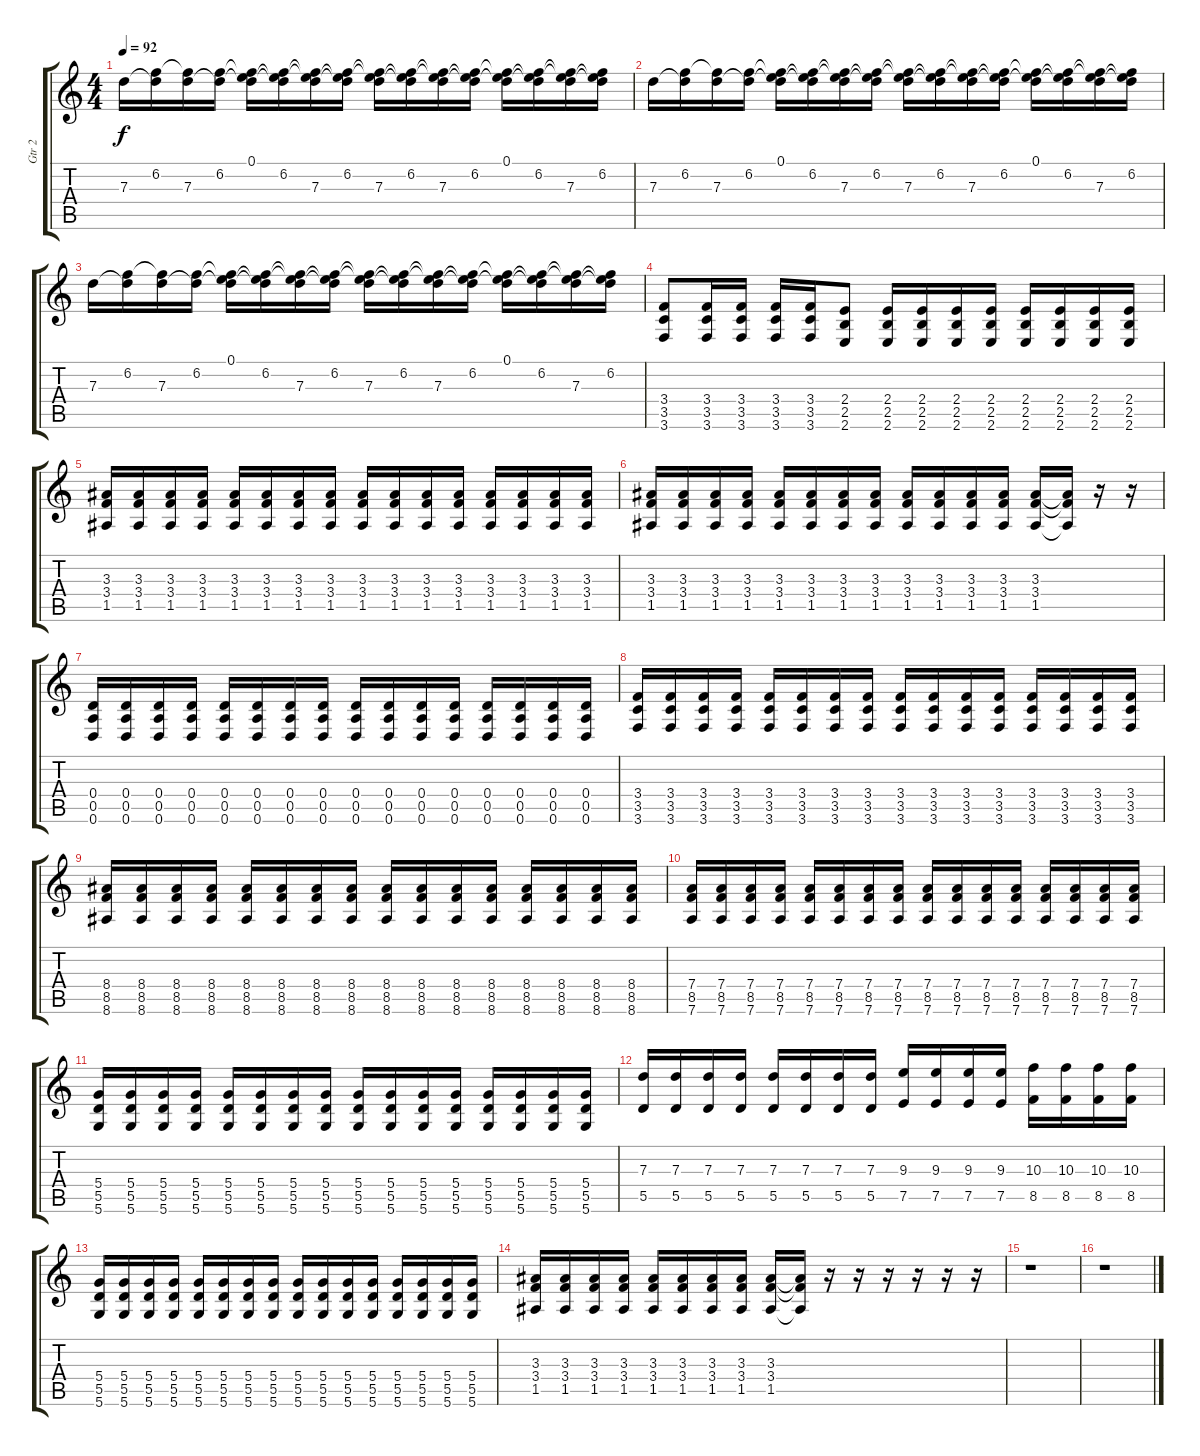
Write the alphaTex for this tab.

\track ("Gtr 2" "Gtr 2") {instrument distortionguitar}
\staff {score tabs}
\tuning (E4 B3 G3 D3 A2 D2) {hide}
\ts (4 4)
\tempo 92
\clef g2
\ks c
7.3.16{dy f volume 9 instrument electricguitarclean} (6.2 7.3{t}).16 (6.2{t} 7.3).16 (6.2 7.3{t}).16 (0.1 6.2{t} 7.3{t}).16 (0.1{t} 6.2 7.3{t}).16 (0.1{t} 6.2{t} 7.3).16 (0.1{t} 6.2 7.3{t}).16 (0.1{t} 6.2{t} 7.3).16 (0.1{t} 6.2 7.3{t}).16 (0.1{t} 6.2{t} 7.3).16 (0.1{t} 6.2 7.3{t}).16 (0.1 6.2{t} 7.3{t}).16 (0.1{t} 6.2 7.3{t}).16 (0.1{t} 6.2{t} 7.3).16 (0.1{t} 6.2 7.3{t}).16 |
7.3.16 (6.2 7.3{t}).16 (6.2{t} 7.3).16 (6.2 7.3{t}).16 (0.1 6.2{t} 7.3{t}).16 (0.1{t} 6.2 7.3{t}).16 (0.1{t} 6.2{t} 7.3).16 (0.1{t} 6.2 7.3{t}).16 (0.1{t} 6.2{t} 7.3).16 (0.1{t} 6.2 7.3{t}).16 (0.1{t} 6.2{t} 7.3).16 (0.1{t} 6.2 7.3{t}).16 (0.1 6.2{t} 7.3{t}).16 (0.1{t} 6.2 7.3{t}).16 (0.1{t} 6.2{t} 7.3).16 (0.1{t} 6.2 7.3{t}).16 |
7.3.16 (6.2 7.3{t}).16 (6.2{t} 7.3).16 (6.2 7.3{t}).16 (0.1 6.2{t} 7.3{t}).16 (0.1{t} 6.2 7.3{t}).16 (0.1{t} 6.2{t} 7.3).16 (0.1{t} 6.2 7.3{t}).16 (0.1{t} 6.2{t} 7.3).16 (0.1{t} 6.2 7.3{t}).16 (0.1{t} 6.2{t} 7.3).16 (0.1{t} 6.2 7.3{t}).16 (0.1 6.2{t} 7.3{t}).16 (0.1{t} 6.2 7.3{t}).16 (0.1{t} 6.2{t} 7.3).16 (0.1{t} 6.2 7.3{t}).16 |
(3.4 3.5 3.6).8{volume 13 instrument distortionguitar} (3.4 3.5 3.6).16 (3.4 3.5 3.6).16 (3.4 3.5 3.6).16 (3.4 3.5 3.6).16 (2.4 2.5 2.6).8 (2.4 2.5 2.6).16 (2.4 2.5 2.6).16 (2.4 2.5 2.6).16 (2.4 2.5 2.6).16 (2.4 2.5 2.6).16 (2.4 2.5 2.6).16 (2.4 2.5 2.6).16 (2.4 2.5 2.6).16 |
(3.3 3.4 1.5).16 (3.3 3.4 1.5).16 (3.3 3.4 1.5).16 (3.3 3.4 1.5).16 (3.3 3.4 1.5).16 (3.3 3.4 1.5).16 (3.3 3.4 1.5).16 (3.3 3.4 1.5).16 (3.3 3.4 1.5).16 (3.3 3.4 1.5).16 (3.3 3.4 1.5).16 (3.3 3.4 1.5).16 (3.3 3.4 1.5).16 (3.3 3.4 1.5).16 (3.3 3.4 1.5).16 (3.3 3.4 1.5).16 |
(3.3 3.4 1.5).16 (3.3 3.4 1.5).16 (3.3 3.4 1.5).16 (3.3 3.4 1.5).16 (3.3 3.4 1.5).16 (3.3 3.4 1.5).16 (3.3 3.4 1.5).16 (3.3 3.4 1.5).16 (3.3 3.4 1.5).16 (3.3 3.4 1.5).16 (3.3 3.4 1.5).16 (3.3 3.4 1.5).16 (3.3 3.4 1.5).16 (3.3{t} 3.4{t} 1.5{t}).16 r.16 r.16 |
(0.4 0.5 0.6).16 (0.4 0.5 0.6).16 (0.4 0.5 0.6).16 (0.4 0.5 0.6).16 (0.4 0.5 0.6).16 (0.4 0.5 0.6).16 (0.4 0.5 0.6).16 (0.4 0.5 0.6).16 (0.4 0.5 0.6).16 (0.4 0.5 0.6).16 (0.4 0.5 0.6).16 (0.4 0.5 0.6).16 (0.4 0.5 0.6).16 (0.4 0.5 0.6).16 (0.4 0.5 0.6).16 (0.4 0.5 0.6).16 |
(3.4 3.5 3.6).16 (3.4 3.5 3.6).16 (3.4 3.5 3.6).16 (3.4 3.5 3.6).16 (3.4 3.5 3.6).16 (3.4 3.5 3.6).16 (3.4 3.5 3.6).16 (3.4 3.5 3.6).16 (3.4 3.5 3.6).16 (3.4 3.5 3.6).16 (3.4 3.5 3.6).16 (3.4 3.5 3.6).16 (3.4 3.5 3.6).16 (3.4 3.5 3.6).16 (3.4 3.5 3.6).16 (3.4 3.5 3.6).16 |
(8.4 8.5 8.6).16 (8.4 8.5 8.6).16 (8.4 8.5 8.6).16 (8.4 8.5 8.6).16 (8.4 8.5 8.6).16 (8.4 8.5 8.6).16 (8.4 8.5 8.6).16 (8.4 8.5 8.6).16 (8.4 8.5 8.6).16 (8.4 8.5 8.6).16 (8.4 8.5 8.6).16 (8.4 8.5 8.6).16 (8.4 8.5 8.6).16 (8.4 8.5 8.6).16 (8.4 8.5 8.6).16 (8.4 8.5 8.6).16 |
(7.4 8.5 7.6).16 (7.4 8.5 7.6).16 (7.4 8.5 7.6).16 (7.4 8.5 7.6).16 (7.4 8.5 7.6).16 (7.4 8.5 7.6).16 (7.4 8.5 7.6).16 (7.4 8.5 7.6).16 (7.4 8.5 7.6).16 (7.4 8.5 7.6).16 (7.4 8.5 7.6).16 (7.4 8.5 7.6).16 (7.4 8.5 7.6).16 (7.4 8.5 7.6).16 (7.4 8.5 7.6).16 (7.4 8.5 7.6).16 |
(5.4 5.5 5.6).16 (5.4 5.5 5.6).16 (5.4 5.5 5.6).16 (5.4 5.5 5.6).16 (5.4 5.5 5.6).16 (5.4 5.5 5.6).16 (5.4 5.5 5.6).16 (5.4 5.5 5.6).16 (5.4 5.5 5.6).16 (5.4 5.5 5.6).16 (5.4 5.5 5.6).16 (5.4 5.5 5.6).16 (5.4 5.5 5.6).16 (5.4 5.5 5.6).16 (5.4 5.5 5.6).16 (5.4 5.5 5.6).16 |
(7.3 5.5).16 (7.3 5.5).16 (7.3 5.5).16 (7.3 5.5).16 (7.3 5.5).16 (7.3 5.5).16 (7.3 5.5).16 (7.3 5.5).16 (9.3 7.5).16 (9.3 7.5).16 (9.3 7.5).16 (9.3 7.5).16 (10.3 8.5).16 (10.3 8.5).16 (10.3 8.5).16 (10.3 8.5).16 |
(5.4 5.5 5.6).16 (5.4 5.5 5.6).16 (5.4 5.5 5.6).16 (5.4 5.5 5.6).16 (5.4 5.5 5.6).16 (5.4 5.5 5.6).16 (5.4 5.5 5.6).16 (5.4 5.5 5.6).16 (5.4 5.5 5.6).16 (5.4 5.5 5.6).16 (5.4 5.5 5.6).16 (5.4 5.5 5.6).16 (5.4 5.5 5.6).16 (5.4 5.5 5.6).16 (5.4 5.5 5.6).16 (5.4 5.5 5.6).16 |
(3.3 3.4 1.5).16 (3.3 3.4 1.5).16 (3.3 3.4 1.5).16 (3.3 3.4 1.5).16 (3.3 3.4 1.5).16 (3.3 3.4 1.5).16 (3.3 3.4 1.5).16 (3.3 3.4 1.5).16 (3.3 3.4 1.5).16 (3.3{t} 3.4{t} 1.5{t}).16 r.16 r.16 r.16 r.16 r.16 r.16 |
r.1 |
r.1
